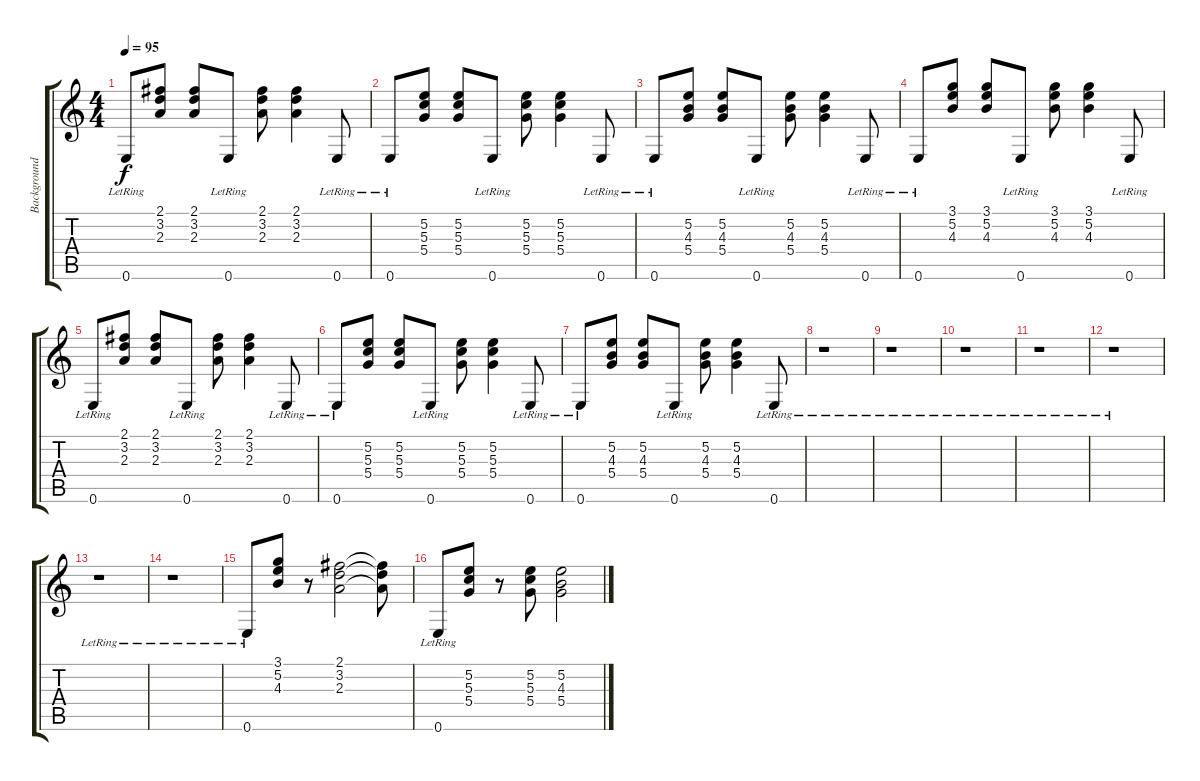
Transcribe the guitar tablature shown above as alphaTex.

\track ("Background guitar (verse)" "Background") {instrument electricguitarmuted}
\staff {score tabs}
\tuning (E4 B3 G3 D3 A2 E2) {hide}
\ts (4 4)
\tempo 95
\clef g2
\ks c
0.6{lr}.8{dy f} (2.1 3.2 2.3).8 (2.1 3.2 2.3).8 0.6{lr}.8 (2.1 3.2 2.3).8 (2.1 3.2 2.3).4 0.6{lr}.8 |
0.6{lr}.8 (5.2 5.3 5.4).8 (5.2 5.3 5.4).8 0.6{lr}.8 (5.2 5.3 5.4).8 (5.2 5.3 5.4).4 0.6{lr}.8 |
0.6{lr}.8 (5.2 4.3 5.4).8 (5.2 4.3 5.4).8 0.6{lr}.8 (5.2 4.3 5.4).8 (5.2 4.3 5.4).4 0.6{lr}.8 |
0.6{lr}.8 (3.1 5.2 4.3).8 (3.1 5.2 4.3).8 0.6{lr}.8 (3.1 5.2 4.3).8 (3.1 5.2 4.3).4 0.6{lr}.8 |
0.6{lr}.8 (2.1 3.2 2.3).8 (2.1 3.2 2.3).8 0.6{lr}.8 (2.1 3.2 2.3).8 (2.1 3.2 2.3).4 0.6{lr}.8 |
0.6{lr}.8 (5.2 5.3 5.4).8 (5.2 5.3 5.4).8 0.6{lr}.8 (5.2 5.3 5.4).8 (5.2 5.3 5.4).4 0.6{lr}.8 |
0.6{lr}.8 (5.2 4.3 5.4).8 (5.2 4.3 5.4).8 0.6{lr}.8 (5.2 4.3 5.4).8 (5.2 4.3 5.4).4 0.6{lr}.8 |
r.1 |
r.1 |
r.1 |
r.1 |
r.1 |
r.1 |
r.1 |
0.6{lr}.8 (3.1 5.2 4.3).8 r.8 (2.1 3.2 2.3).2 (2.1{t} 3.2{t} 2.3{t}).8 |
0.6{lr}.8 (5.2 5.3 5.4).8 r.8 (5.2 5.3 5.4).8 (5.2 4.3 5.4).2
